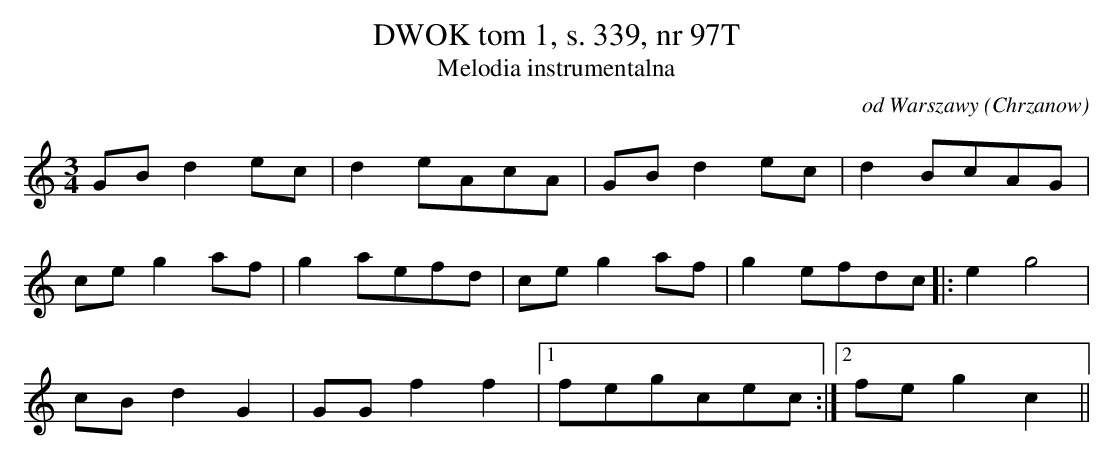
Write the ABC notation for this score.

X:1
T: DWOK tom 1, s. 339, nr 97T
T: Melodia instrumentalna
O: od Warszawy (Chrzanow)
M: 3/4
L: 1/8
K: C
GBd2ec | d2eAcA | GBd2ec | d2BcAG |
ceg2af | g2aefd | ceg2af | g2efdc |:e2g4 |
cBd2G2 | GGf2f2 |[1 fegcec :|[2 feg2c2||
